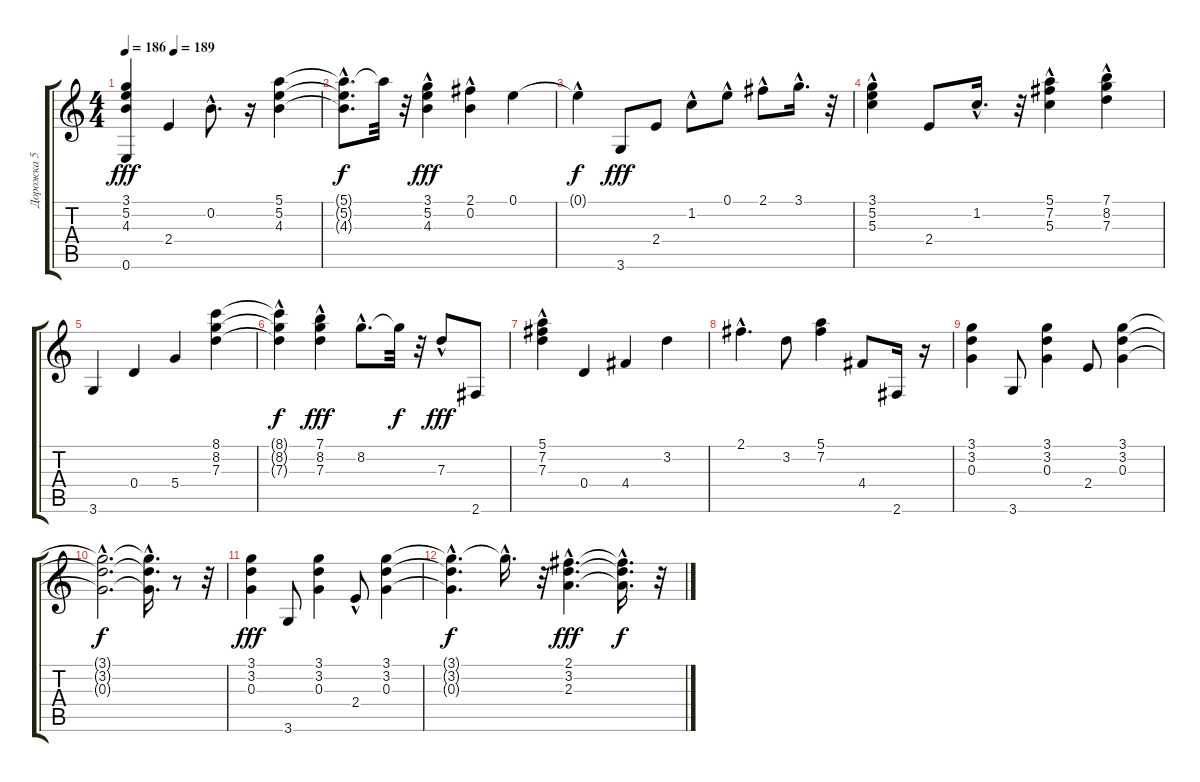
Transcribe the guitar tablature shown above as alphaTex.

\track ("Дорожка 5" "Дорожка 5") {instrument acousticguitarsteel}
\staff {score tabs}
\tuning (E4 B3 G3 D3 A2 E2) {hide}
\ts (4 4)
\tempo 186
\tempo (189 0.25)
\clef g2
\ks c
(3.1 5.2 4.3 0.6).4{dy fff} 2.4.4 0.2{hac}.8{d} r.16 (5.1 5.2 4.3).4 |
(5.1{hac t} 5.2{t} 4.3{hac t}).8{d dy f} 5.1{t}.32 r.32 (3.1 5.2{hac} 4.3{hac}).4{dy fff} (2.1 0.2{hac}).4 0.1.4 |
0.1{hac t}.4{dy f} 3.6.8{dy fff} 2.4.8 1.2{hac}.8 0.1{hac}.8 2.1{hac}.8 3.1{hac}.16{d} r.32 |
(3.1{hac} 5.2 5.3).4 2.4.8 1.2{hac}.16{d} r.32 (5.1{hac} 7.2{hac} 5.3{hac}).4 (7.1{hac} 8.2 7.3).4 |
3.6.4 0.4.4 5.4.4 (8.1 8.2 7.3).4 |
(8.1{t} 8.2{hac t} 7.3{hac t}).4{dy f} (7.1{hac} 8.2{hac} 7.3).4{dy fff} 8.2{hac}.8{d} 8.2{t}.32{dy f} r.32 7.3{hac}.8{dy fff} 2.6.8 |
(5.1 7.2{hac} 7.3).4 0.4.4 4.4.4 3.2.4 |
2.1{hac}.4{d} 3.2.8 (5.1 7.2).4 4.4.8 2.6.16 r.16 |
(3.1 3.2 0.3).4 3.6.8 (3.1 3.2 0.3).4 2.4.8 (3.1 3.2 0.3).4 |
(3.1{hac t} 3.2{hac t} 0.3{hac t}).2{d dy f} (3.1{t} 3.2{hac t} 0.3{t}).16{d} r.8 r.32 |
(3.1 3.2 0.3).4{dy fff} 3.6.8 (3.1 3.2 0.3).4 2.4{hac}.8 (3.1 3.2 0.3).4 |
(3.1{hac t} 3.2{t} 0.3{t}).4{d dy f} 3.1{hac t}.16{d} r.32 (2.1{hac} 3.2{hac} 2.3{hac}).4{d dy fff} (2.1{t} 3.2{t} 2.3{hac t}).16{d dy f} r.32
